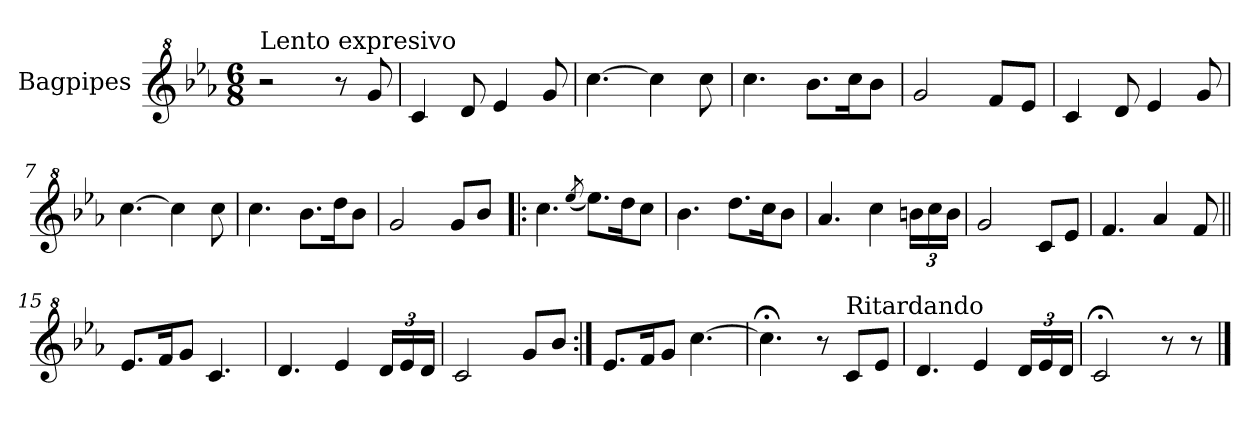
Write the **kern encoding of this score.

**kern
*part1
*staff1
*I"Bagpipes
*I'Bag
*clefG^2
*k[b-e-a-]
*E-:
*M6/8
=1
!LO:TX:a:t=Lento expresivo
2r
8r
8gg/
=2
4cc/
8dd/
4ee-/
8gg/
=3
[4.ccc\
4ccc\]
8ccc\
=4
4.ccc\
8.bb-\L
16ccc\K
8bb-\J
=5
2gg/
8ff/L
8ee-/J
=6
4cc/
8dd/
4ee-/
8gg/
=7
[4.ccc\
4ccc\]
8ccc\
=8
4.ccc\
8.bb-\L
16ddd\K
8bb-\J
=9
2gg/
8gg/L
8bb-/J
!!LO:LB:g=z
=10!|:
4.ccc\
(8qeee-/
8.eee-\L)
16ddd\K
8ccc\J
=11
4.bb-\
8.ddd\L
16ccc\K
8bb-\J
=12
4.aa-/
4ccc\
*Xbrackettup
24bbn\LL
24ccc\
24bb\JJ
=13
2gg/
8cc/L
8ee-/J
=14
4.ff/
4aa-/
8ff/
=15||
8.ee-/L
16ff/K
8gg/J
4.cc/
=16
4.dd/
4ee-/
24dd/LL
24ee-/
24dd/JJ
=17
2cc/
8gg/L
8bb-/J
!!LO:LB:g=z
=18:|!
8.ee-/L
16ff/K
8gg/J
[4.ccc\
=19
4.ccc;<\]
8r
!LO:TX:a:t=Ritardando
8cc/L
8ee-/J
=20
4.dd/
4ee-/
24dd/LL
24ee-/
24dd/JJ
=21
2cc;</
8r
8r
==
*-
